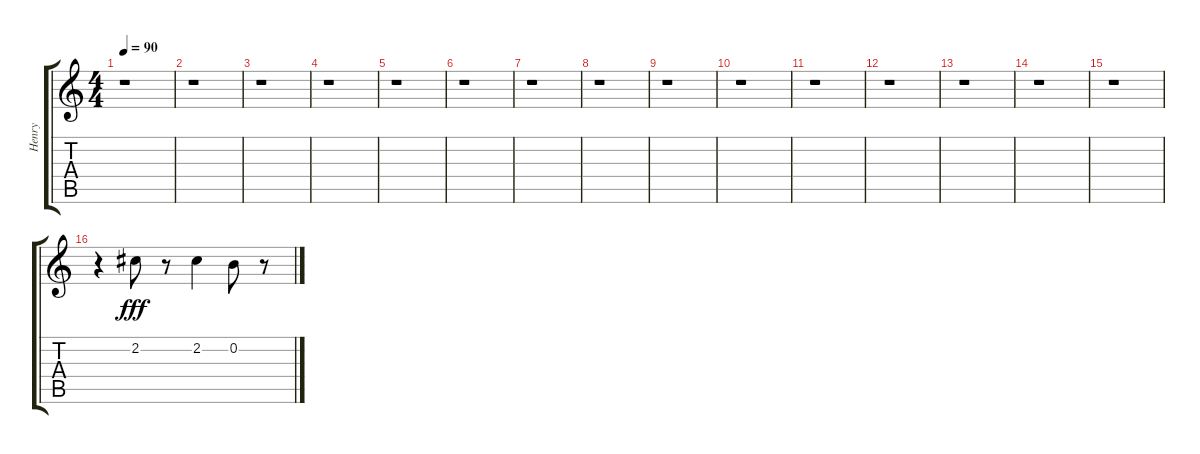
\track ("Henry" "Henry") {instrument overdrivenguitar}
\staff {score tabs}
\tuning (E4 B3 G3 D3 A2 E2) {hide}
\ts (4 4)
\tempo 90
\clef g2
\ks c
r.1{dy fff} |
r.1 |
r.1 |
r.1 |
r.1 |
r.1 |
r.1 |
r.1 |
r.1 |
r.1 |
r.1 |
r.1 |
r.1 |
r.1 |
r.1 |
r.4 2.2.8 r.8 2.2.4 0.2.8 r.8
